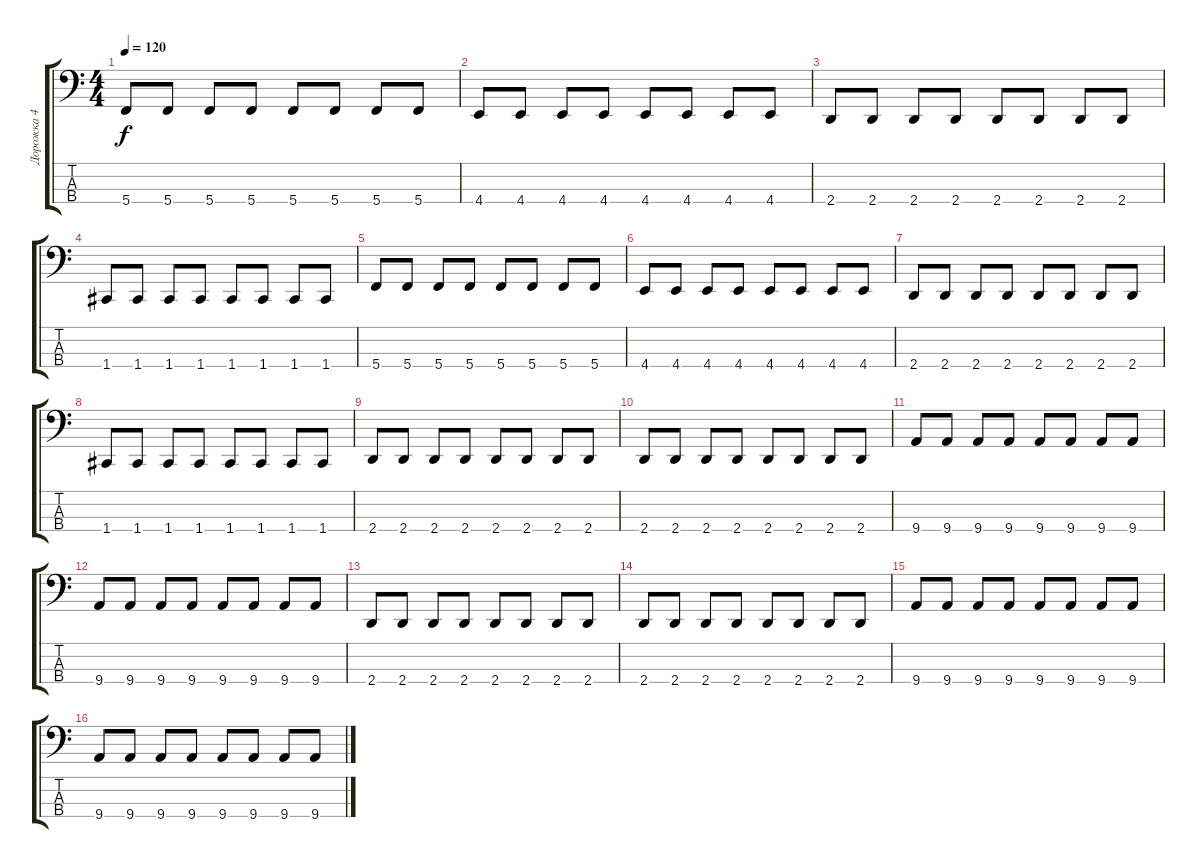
\track ("Дорожка 4" "Дорожка 4") {instrument electricbassfinger}
\staff {score tabs}
\tuning (F2 C2 G1 C1) {hide}
\ts (4 4)
\tempo 120
\clef f4
\ks c
5.4.8{dy f} 5.4.8 5.4.8 5.4.8 5.4.8 5.4.8 5.4.8 5.4.8 |
4.4.8 4.4.8 4.4.8 4.4.8 4.4.8 4.4.8 4.4.8 4.4.8 |
2.4.8 2.4.8 2.4.8 2.4.8 2.4.8 2.4.8 2.4.8 2.4.8 |
1.4.8 1.4.8 1.4.8 1.4.8 1.4.8 1.4.8 1.4.8 1.4.8 |
5.4.8 5.4.8 5.4.8 5.4.8 5.4.8 5.4.8 5.4.8 5.4.8 |
4.4.8 4.4.8 4.4.8 4.4.8 4.4.8 4.4.8 4.4.8 4.4.8 |
2.4.8 2.4.8 2.4.8 2.4.8 2.4.8 2.4.8 2.4.8 2.4.8 |
1.4.8 1.4.8 1.4.8 1.4.8 1.4.8 1.4.8 1.4.8 1.4.8 |
2.4.8 2.4.8 2.4.8 2.4.8 2.4.8 2.4.8 2.4.8 2.4.8 |
2.4.8 2.4.8 2.4.8 2.4.8 2.4.8 2.4.8 2.4.8 2.4.8 |
9.4.8 9.4.8 9.4.8 9.4.8 9.4.8 9.4.8 9.4.8 9.4.8 |
9.4.8 9.4.8 9.4.8 9.4.8 9.4.8 9.4.8 9.4.8 9.4.8 |
2.4.8 2.4.8 2.4.8 2.4.8 2.4.8 2.4.8 2.4.8 2.4.8 |
2.4.8 2.4.8 2.4.8 2.4.8 2.4.8 2.4.8 2.4.8 2.4.8 |
9.4.8 9.4.8 9.4.8 9.4.8 9.4.8 9.4.8 9.4.8 9.4.8 |
9.4.8 9.4.8 9.4.8 9.4.8 9.4.8 9.4.8 9.4.8 9.4.8
